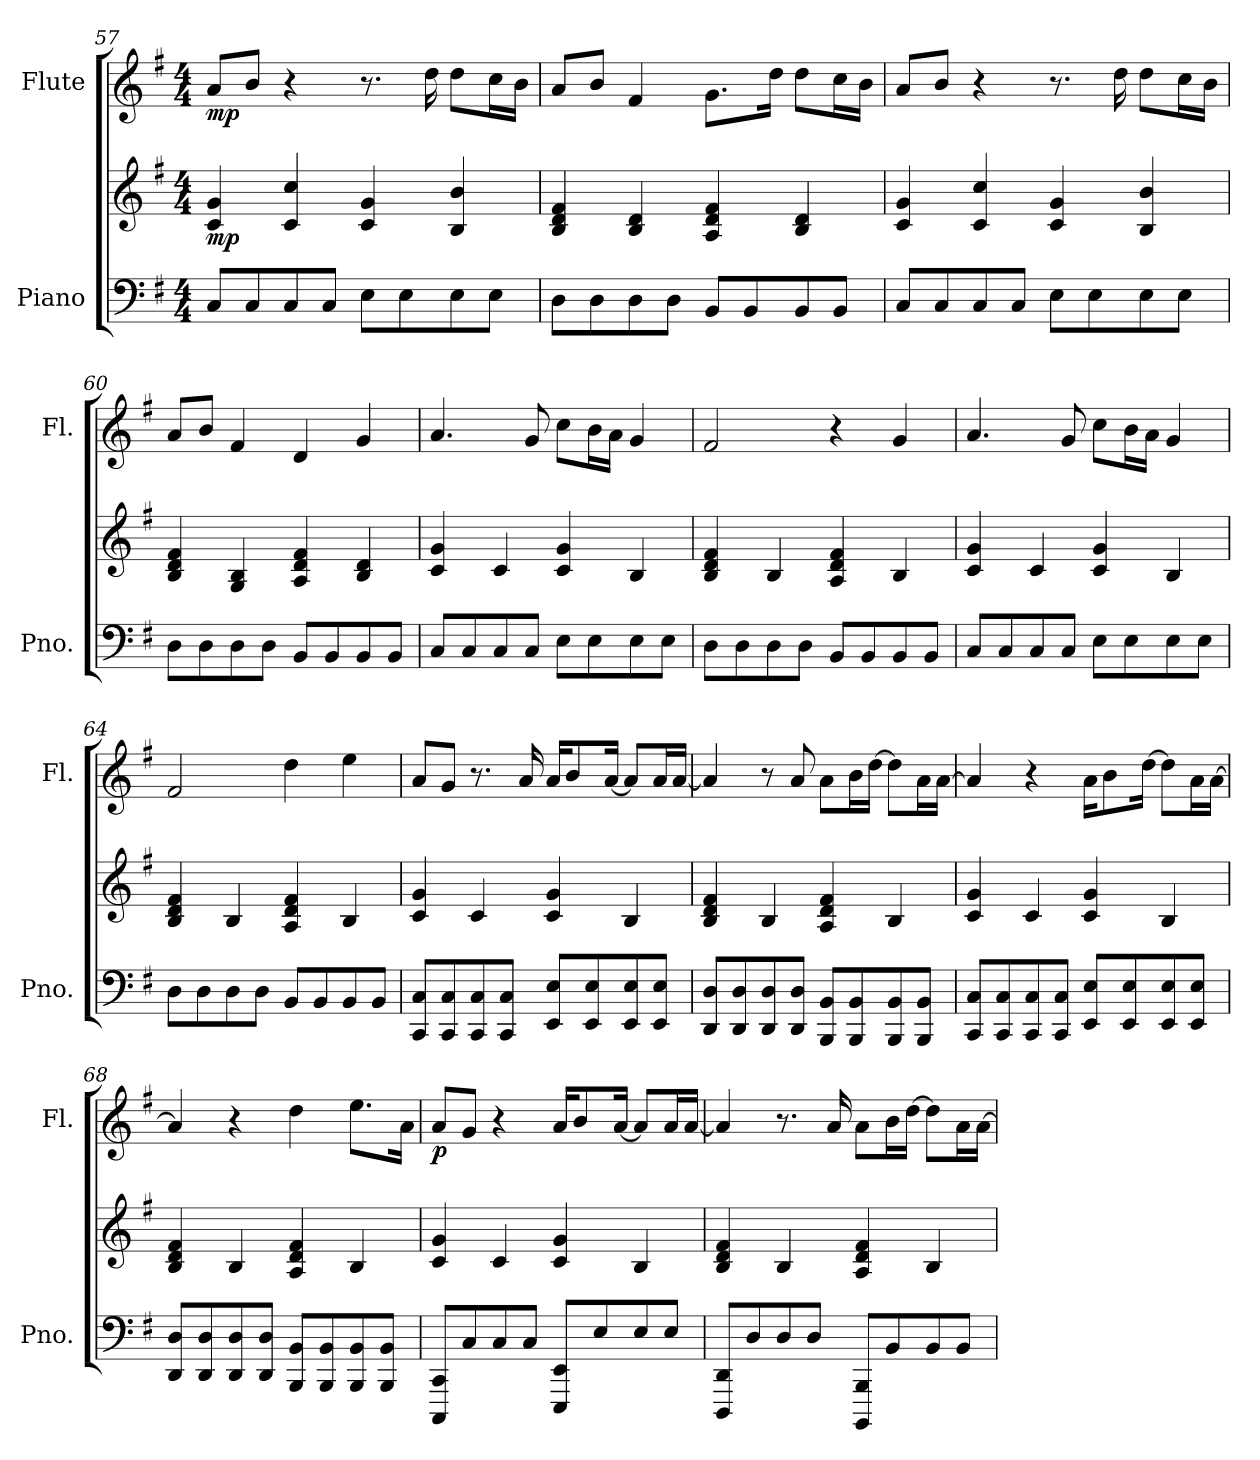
**kern	**kern	**dynam	**kern	**dynam
*part2	*part2	*part2	*part1	*part1
*staff3	*staff2	*staff2/3	*staff1	*staff1
*I"Piano	*	*	*I"Flute	*
*I'Pno.	*	*	*I'Fl.	*
!!LO:LB:g=z
*clefF4	*clefG2	*	*clefG2	*
*k[f#]	*k[f#]	*	*k[f#]	*
*M4/4	*M4/4	*	*M4/4	*
=57	=57	=57	=57	=57
!	!	!LO:DY:b	!	!LO:DY:b
8C/L	4c/ 4g/	mp	8a/L	mp
8C/	.	.	8b/J	.
8C/	4c/ 4cc/	.	4r	.
8C/J	.	.	.	.
8E\L	4c/ 4g/	.	8.r	.
8E\	.	.	.	.
.	.	.	16dd\	.
8E\	4B/ 4b/	.	8dd\L	.
8E\J	.	.	16cc\L	.
.	.	.	16b\JJ	.
=58	=58	=58	=58	=58
8D\L	4B/ 4d/ 4f#/	.	8a/L	.
8D\	.	.	8b/J	.
8D\	4B/ 4d/	.	4f#/	.
8D\J	.	.	.	.
8BB/L	4A/ 4d/ 4f#/	.	8.g\L	.
8BB/	.	.	.	.
.	.	.	16dd\Jk	.
8BB/	4B/ 4d/	.	8dd\L	.
8BB/J	.	.	16cc\L	.
.	.	.	16b\JJ	.
=59	=59	=59	=59	=59
8C/L	4c/ 4g/	.	8a/L	.
8C/	.	.	8b/J	.
8C/	4c/ 4cc/	.	4r	.
8C/J	.	.	.	.
8E\L	4c/ 4g/	.	8.r	.
8E\	.	.	.	.
.	.	.	16dd\	.
8E\	4B/ 4b/	.	8dd\L	.
8E\J	.	.	16cc\L	.
.	.	.	16b\JJ	.
=60	=60	=60	=60	=60
8D\L	4B/ 4d/ 4f#/	.	8a/L	.
8D\	.	.	8b/J	.
8D\	4G/ 4B/	.	4f#/	.
8D\J	.	.	.	.
8BB/L	4A/ 4d/ 4f#/	.	4d/	.
8BB/	.	.	.	.
8BB/	4B/ 4d/	.	4g/	.
8BB/J	.	.	.	.
!!LO:PB:g=z
=61	=61	=61	=61	=61
8C/L	4c/ 4g/	.	4.a/	.
8C/	.	.	.	.
8C/	4c/	.	.	.
8C/J	.	.	8g/	.
8E\L	4c/ 4g/	.	8cc\L	.
8E\	.	.	16b\L	.
.	.	.	16a\JJ	.
8E\	4B/	.	4g/	.
8E\J	.	.	.	.
=62	=62	=62	=62	=62
8D\L	4B/ 4d/ 4f#/	.	2f#/	.
8D\	.	.	.	.
8D\	4B/	.	.	.
8D\J	.	.	.	.
8BB/L	4A/ 4d/ 4f#/	.	4r	.
8BB/	.	.	.	.
8BB/	4B/	.	4g/	.
8BB/J	.	.	.	.
=63	=63	=63	=63	=63
8C/L	4c/ 4g/	.	4.a/	.
8C/	.	.	.	.
8C/	4c/	.	.	.
8C/J	.	.	8g/	.
8E\L	4c/ 4g/	.	8cc\L	.
8E\	.	.	16b\L	.
.	.	.	16a\JJ	.
8E\	4B/	.	4g/	.
8E\J	.	.	.	.
=64	=64	=64	=64	=64
8D\L	4B/ 4d/ 4f#/	.	2f#/	.
8D\	.	.	.	.
8D\	4B/	.	.	.
8D\J	.	.	.	.
8BB/L	4A/ 4d/ 4f#/	.	4dd\	.
8BB/	.	.	.	.
8BB/	4B/	.	4ee\	.
8BB/J	.	.	.	.
!!LO:LB:g=z
=65	=65	=65	=65	=65
8CC/ 8C/L	4c/ 4g/	.	8a/L	.
8CC/ 8C/	.	.	8g/J	.
8CC/ 8C/	4c/	.	8.r	.
8CC/ 8C/J	.	.	.	.
.	.	.	16a/	.
8EE/ 8E/L	4c/ 4g/	.	16a/KL	.
.	.	.	8b/	.
8EE/ 8E/	.	.	.	.
.	.	.	[16a/Jk	.
8EE/ 8E/	4B/	.	8a/L]	.
8EE/ 8E/J	.	.	16a/L	.
.	.	.	[16a/JJ	.
=66	=66	=66	=66	=66
8DD/ 8D/L	4B/ 4d/ 4f#/	.	4a/]	.
8DD/ 8D/	.	.	.	.
8DD/ 8D/	4B/	.	8r	.
8DD/ 8D/J	.	.	8a/	.
8BBB/ 8BB/L	4A/ 4d/ 4f#/	.	8a\L	.
8BBB/ 8BB/	.	.	16b\L	.
.	.	.	[16dd\JJ	.
8BBB/ 8BB/	4B/	.	8dd\L]	.
8BBB/ 8BB/J	.	.	16a\L	.
.	.	.	[16a\JJ	.
=67	=67	=67	=67	=67
8CC/ 8C/L	4c/ 4g/	.	4a/]	.
8CC/ 8C/	.	.	.	.
8CC/ 8C/	4c/	.	4r	.
8CC/ 8C/J	.	.	.	.
8EE/ 8E/L	4c/ 4g/	.	16a\KL	.
.	.	.	8b\	.
8EE/ 8E/	.	.	.	.
.	.	.	[16dd\Jk	.
8EE/ 8E/	4B/	.	8dd\L]	.
8EE/ 8E/J	.	.	16a\L	.
.	.	.	[16a\JJ	.
!!LO:LB:g=z
=68	=68	=68	=68	=68
8DD/ 8D/L	4B/ 4d/ 4f#/	.	4a/]	.
8DD/ 8D/	.	.	.	.
8DD/ 8D/	4B/	.	4r	.
8DD/ 8D/J	.	.	.	.
8BBB/ 8BB/L	4A/ 4d/ 4f#/	.	4dd\	.
8BBB/ 8BB/	.	.	.	.
8BBB/ 8BB/	4B/	.	8.ee\L	.
8BBB/ 8BB/J	.	.	.	.
.	.	.	16a\Jk	.
=69	=69	=69	=69	=69
!	!	!	!	!LO:DY:b
8CCC/ 8CC/L	4c/ 4g/	.	8a/L	p
8C/	.	.	8g/J	.
8C/	4c/	.	4r	.
8C/J	.	.	.	.
8EEE/ 8EE/L	4c/ 4g/	.	16a/KL	.
.	.	.	8b/	.
8E/	.	.	.	.
.	.	.	[16a/Jk	.
8E/	4B/	.	8a/L]	.
8E/J	.	.	16a/L	.
.	.	.	[16a/JJ	.
=70	=70	=70	=70	=70
8DDD/ 8DD/L	4B/ 4d/ 4f#/	.	4a/]	.
8D/	.	.	.	.
8D/	4B/	.	8.r	.
8D/J	.	.	.	.
.	.	.	16a/	.
8BBBB/ 8BBB/L	4A/ 4d/ 4f#/	.	8a\L	.
8BB/	.	.	16b\L	.
.	.	.	[16dd\JJ	.
8BB/	4B/	.	8dd\L]	.
8BB/J	.	.	16a\L	.
.	.	.	[16a\JJ	.
=	=	=	=	=
*-	*-	*-	*-	*-
